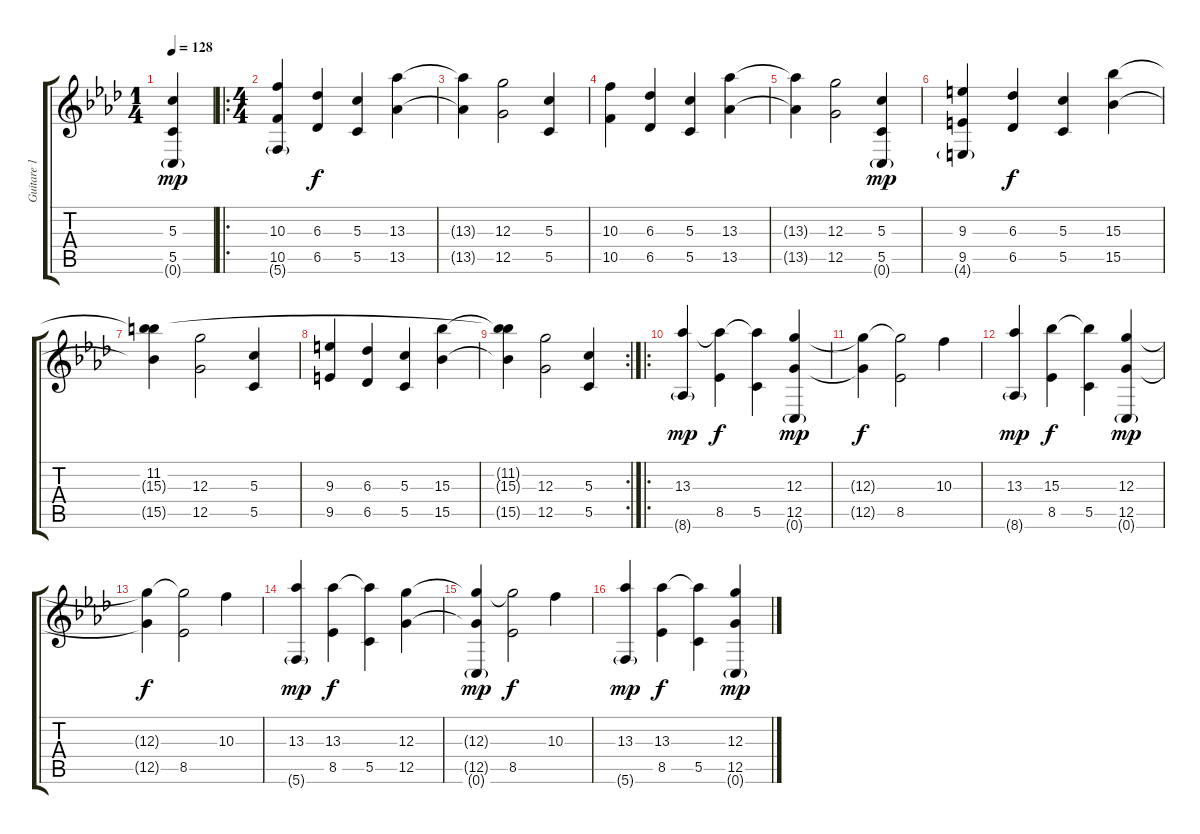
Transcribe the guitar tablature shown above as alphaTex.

\track ("Guitare 1" "Guitare 1") {instrument distortionguitar}
\staff {score tabs}
\tuning (E4 C4 G3 C3 G2 C2) {hide}
\ts (1 4)
\tempo 128
\clef g2
\ks ab
(5.3 5.5 0.6{g}).4{dy mp instrument distortionguitar} |
\ro
\ts (4 4)
(10.3 10.5 5.6{g}).4 (6.3 6.5).4{dy f} (5.3 5.5).4 (13.3 13.5).4 |
(13.3{t} 13.5{t}).4 (12.3 12.5).2 (5.3 5.5).4 |
(10.3 10.5).4 (6.3 6.5).4 (5.3 5.5).4 (13.3 13.5).4 |
(13.3{t} 13.5{t}).4 (12.3 12.5).2 (5.3 5.5 0.6{g}).4{dy mp} |
(9.3 9.5 4.6{g}).4 (6.3 6.5).4{dy f} (5.3 5.5).4 (15.3 15.5).4 |
(11.2 15.3{t} 15.5{t}).4 (12.3 12.5).2 (5.3 5.5).4 |
(9.3 9.5).4 (6.3 6.5).4 (5.3 5.5).4 (15.3 15.5).4 |
\rc 2
(11.2{t} 15.3{t} 15.5{t}).4 (12.3 12.5).2 (5.3 5.5).4 |
\ro
(13.3 8.6{g}).4{dy mp} (13.3{t} 8.5).4{dy f} (13.3{t} 5.5).4 (12.3 12.5 0.6{g}).4{dy mp} |
(12.3{t} 12.5{t}).4{dy f} (12.3{t} 8.5).2 10.3.4 |
(13.3 8.6{g}).4{dy mp} (15.3 8.5).4{dy f} (15.3{t} 5.5).4 (12.3 12.5 0.6{g}).4{dy mp} |
(12.3{t} 12.5{t}).4{dy f} (12.3{t} 8.5).2 10.3.4 |
(13.3 5.6{g}).4{dy mp} (13.3 8.5).4{dy f} (13.3{t} 5.5).4 (12.3 12.5).4 |
(12.3{t} 12.5{t} 0.6{g}).4{dy mp} (12.3{t} 8.5).2{dy f} 10.3.4 |
(13.3 5.6{g}).4{dy mp} (13.3 8.5).4{dy f} (13.3{t} 5.5).4 (12.3 12.5 0.6{g}).4{dy mp}
